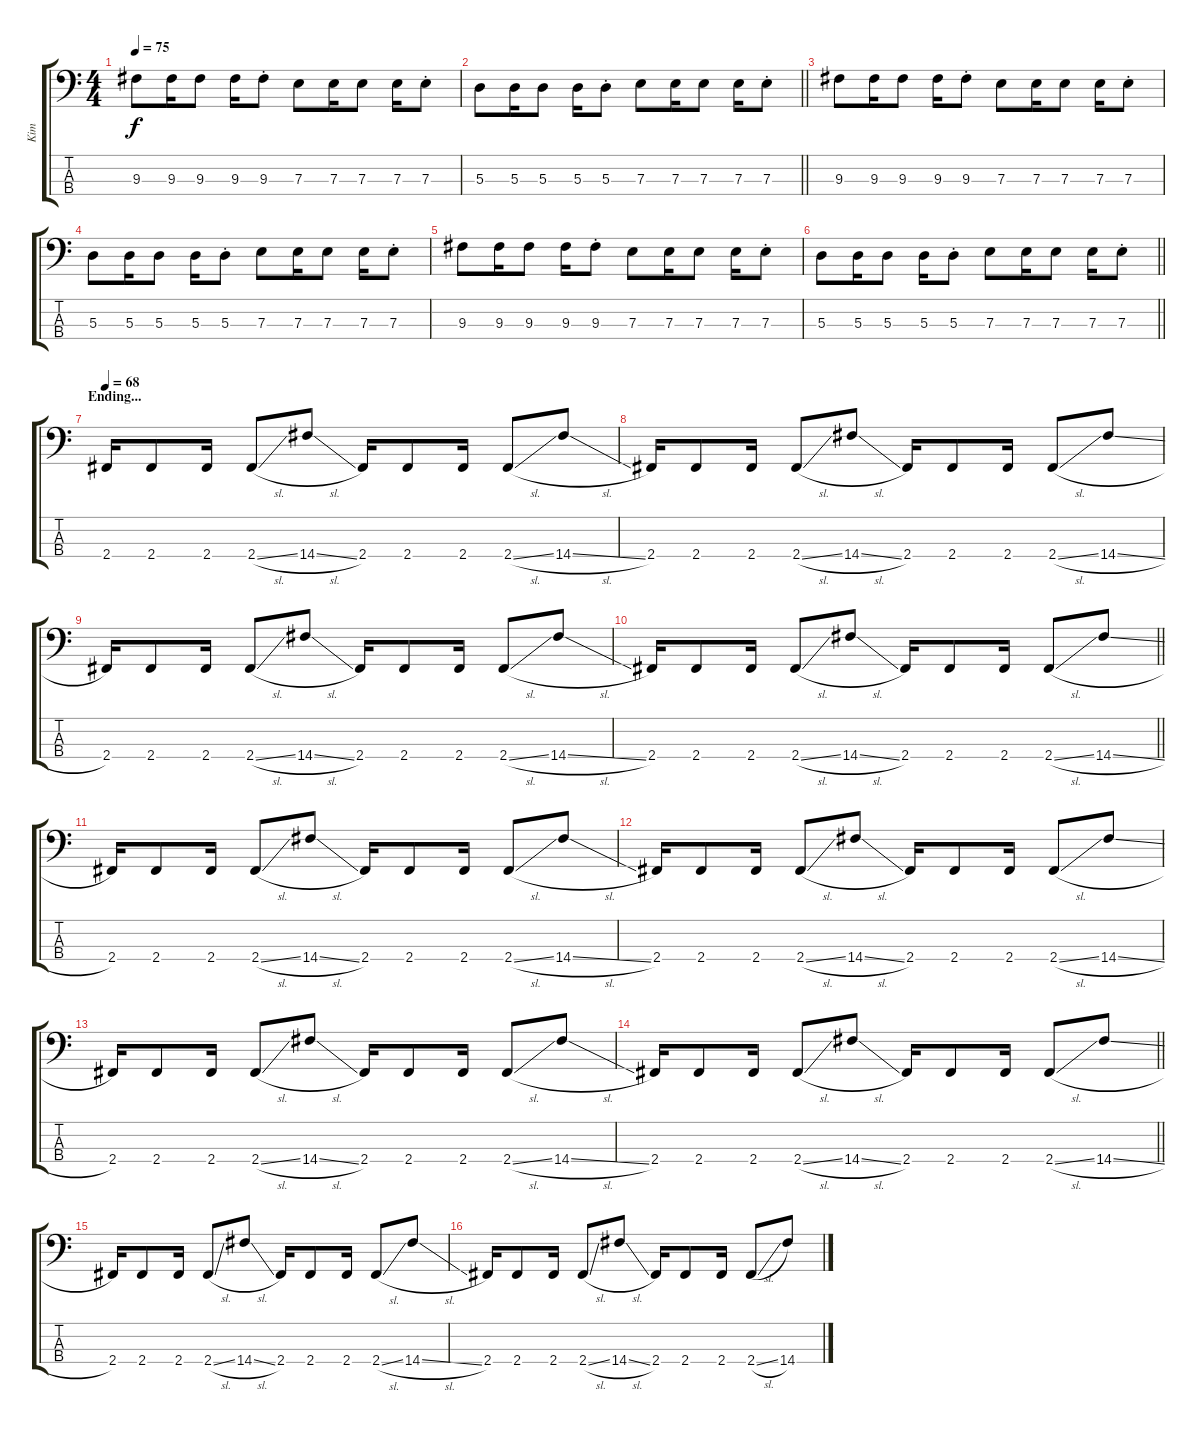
\track ("Kim" "Kim") {instrument electricbasspick}
\staff {score tabs}
\tuning (G2 D2 A1 E1) {hide}
\ts (4 4)
\tempo 75
\clef f4
\ks c
9.3.8{dy f} 9.3.16 9.3.8 9.3.16 9.3{st}.8 7.3.8 7.3.16 7.3.8 7.3.16 7.3{st}.8 |
\barLineRight lightlight
5.3.8 5.3.16 5.3.8 5.3.16 5.3{st}.8 7.3.8 7.3.16 7.3.8 7.3.16 7.3{st}.8 |
9.3.8 9.3.16 9.3.8 9.3.16 9.3{st}.8 7.3.8 7.3.16 7.3.8 7.3.16 7.3{st}.8 |
5.3.8 5.3.16 5.3.8 5.3.16 5.3{st}.8 7.3.8 7.3.16 7.3.8 7.3.16 7.3{st}.8 |
9.3.8 9.3.16 9.3.8 9.3.16 9.3{st}.8 7.3.8 7.3.16 7.3.8 7.3.16 7.3{st}.8 |
\barLineRight lightlight
5.3.8 5.3.16 5.3.8 5.3.16 5.3{st}.8 7.3.8 7.3.16 7.3.8 7.3.16 7.3{st}.8 |
\section ("" "Ending...")
\tempo 68
2.4.16 2.4.8 2.4.16 2.4{sl}.8 14.4{sl}.8 2.4.16 2.4.8 2.4.16 2.4{sl}.8 14.4{sl}.8 |
2.4.16 2.4.8 2.4.16 2.4{sl}.8 14.4{sl}.8 2.4.16 2.4.8 2.4.16 2.4{sl}.8 14.4{sl}.8 |
2.4.16 2.4.8 2.4.16 2.4{sl}.8 14.4{sl}.8 2.4.16 2.4.8 2.4.16 2.4{sl}.8 14.4{sl}.8 |
\barLineRight lightlight
2.4.16 2.4.8 2.4.16 2.4{sl}.8 14.4{sl}.8 2.4.16 2.4.8 2.4.16 2.4{sl}.8 14.4{sl}.8 |
2.4.16 2.4.8 2.4.16 2.4{sl}.8 14.4{sl}.8 2.4.16 2.4.8 2.4.16 2.4{sl}.8 14.4{sl}.8 |
2.4.16 2.4.8 2.4.16 2.4{sl}.8 14.4{sl}.8 2.4.16 2.4.8 2.4.16 2.4{sl}.8 14.4{sl}.8 |
2.4.16 2.4.8 2.4.16 2.4{sl}.8 14.4{sl}.8 2.4.16 2.4.8 2.4.16 2.4{sl}.8 14.4{sl}.8 |
\barLineRight lightlight
2.4.16 2.4.8 2.4.16 2.4{sl}.8 14.4{sl}.8 2.4.16 2.4.8 2.4.16 2.4{sl}.8 14.4{sl}.8 |
2.4.16 2.4.8 2.4.16 2.4{sl}.8 14.4{sl}.8 2.4.16 2.4.8 2.4.16 2.4{sl}.8 14.4{sl}.8 |
2.4.16 2.4.8 2.4.16 2.4{sl}.8 14.4{sl}.8 2.4.16 2.4.8 2.4.16 2.4{sl}.8 14.4{sl}.8
